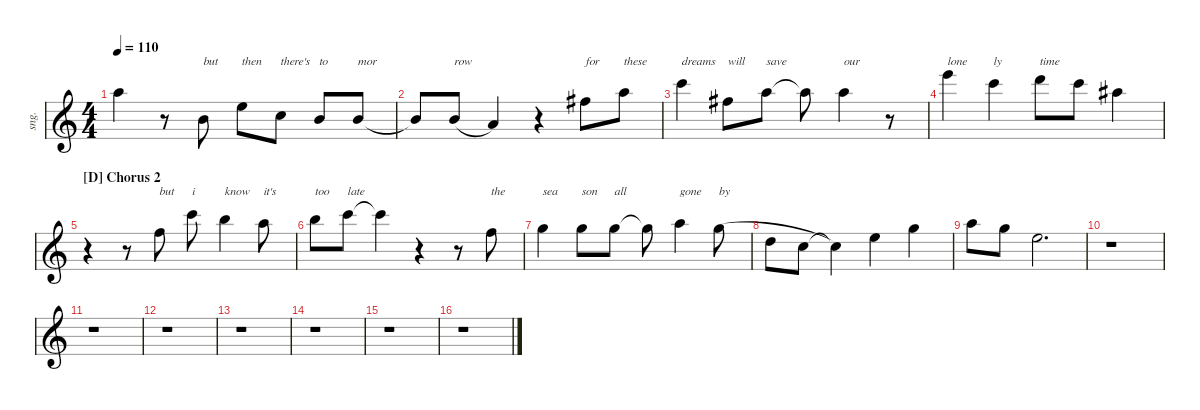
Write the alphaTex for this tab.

\defaultSystemsLayout 4
\hideDynamics
\bracketExtendMode nobrackets
\otherSystemsTrackNameOrientation horizontal
\track ("Vocals" "sng.") {instrument voiceoohs}
\staff {score}
\tuning (E4 B3 G3 D3 A2 E2)
\ts (4 4)
\tempo 110
\clef g2
\ks aminor
17.1{t}.4{dy mf beam Down} r.8{beam Down} 12.2.8{txt "but" beam Down} 12.1.8{txt "then" beam Down} 13.2.8{txt "there's" beam Down} 12.2.8{txt "to" beam Up} 12.2.8{txt "mor" beam Up} |
12.2{t}.8{beam Up} 12.2.8{txt "row" legatoorigin beam Up} 10.2.4{beam Up} r.4{beam Up} 14.1{acc #}.8{txt "for" beam Down} 17.1.8{txt "these" beam Down} |
20.1.4{txt "dreams" beam Down} 19.2{acc #}.8{txt "will" beam Down} 17.1.8{txt "save" beam Down} 17.1{t}.8{beam Down} 17.1.4{txt "our" beam Down} r.8{beam Down} |
24.1.4{txt "lone" beam Down} 25.2.4{txt "ly" beam Down} 22.1.8{txt "time" beam Down} 20.1.8{beam Down} 18.1{acc #}.4{beam Down} |
\section ("D" "Chorus 2")
r.4{beam Down} r.8{beam Down} 13.1.8{txt "but" beam Down} 20.1.8{txt "i" beam Down} 19.1.4{txt "know" beam Down} 17.1.8{txt "it's" beam Down} |
19.1.8{txt "too" beam Down} 20.1.8{txt "late" beam Down} 20.1{t}.4{beam Down} r.4{beam Down} r.8{beam Down} 18.2.8{txt "the" beam Down} |
20.2.4{txt "sea" dy f beam Down} 20.2.8{txt "son" beam Down} 20.2.8{txt "all" beam Down} 20.2{t}.8{beam Down} 22.2.4{txt "gone" beam Down} 20.2.8{txt "by" legatoorigin beam Down} |
19.3.8{legatoorigin beam Down} 17.3.8{legatoorigin beam Down} 17.3{t}.4{beam Down} 17.2.4{beam Down} 15.1.4{beam Down} |
17.1.8{beam Down} 15.1.8{beam Down} 12.1.2{d beam Down} |
r.1{beam Down} |
r.1{beam Down} |
r.1{beam Down} |
r.1{beam Down} |
r.1{beam Down} |
r.1{beam Down} |
r.1{beam Down}
